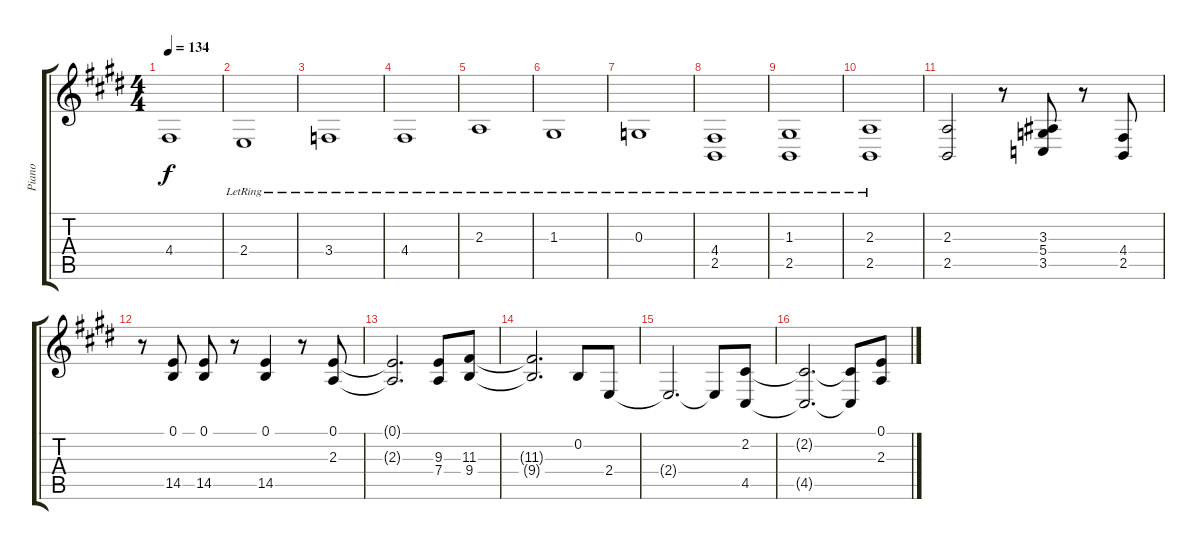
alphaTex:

\track ("Piano" "Piano") {instrument brightacousticpiano}
\staff {score tabs}
\tuning (E4 B3 G3 D3 A2 E2) {hide}
\ts (4 4)
\tempo 134
\clef g2
\ks e
4.4{t}.1{dy f} |
2.4{lr}.1 |
3.4{lr}.1 |
4.4{lr}.1 |
2.3{lr}.1 |
1.3{lr}.1 |
0.3{lr}.1 |
(4.4{lr} 2.5{lr}).1 |
(1.3{lr} 2.5{lr}).1 |
(2.3 2.5{lr}).1 |
(2.3 2.5).2 r.8 (3.3 5.4 3.5).8 r.8 (4.4 2.5).8 |
r.8 (0.1 14.5).8 (0.1 14.5).8 r.8 (0.1 14.5).4 r.8 (0.1 2.3).8 |
(0.1{t} 2.3{t}).2{d} (9.3 7.4).8 (11.3 9.4).8 |
(11.3{t} 9.4{t}).2{d} 0.2.8 2.4.8 |
2.4{t}.2{d} 2.4{t}.8 (2.2 4.5).8 |
(2.2{t} 4.5{t}).2{d} (2.2{t} 4.5{t}).8 (0.1 2.3).8
